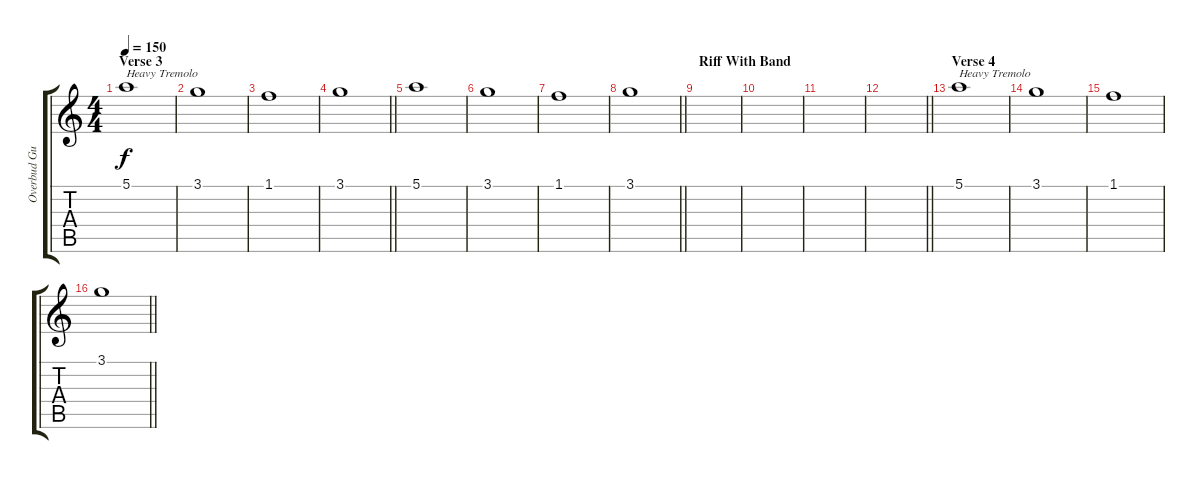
\track ("Overbud Guitar" "Overbud Gu") {instrument overdrivenguitar}
\staff {score tabs}
\tuning (E4 B3 G3 D3 A2 E2) {hide}
\ts (4 4)
\section ("" "Verse 3")
\tempo 150
\clef g2
\ks c
5.1.1{txt "Heavy Tremolo" dy f} |
3.1.1 |
1.1.1 |
\barLineRight lightlight
3.1.1 |
5.1.1 |
3.1.1 |
1.1.1 |
\barLineRight lightlight
3.1.1 |
\section ("" "Riff With Band")
|
|
|
\barLineRight lightlight
|
\section ("" "Verse 4")
5.1.1{txt "Heavy Tremolo"} |
3.1.1 |
1.1.1 |
\barLineRight lightlight
3.1.1
